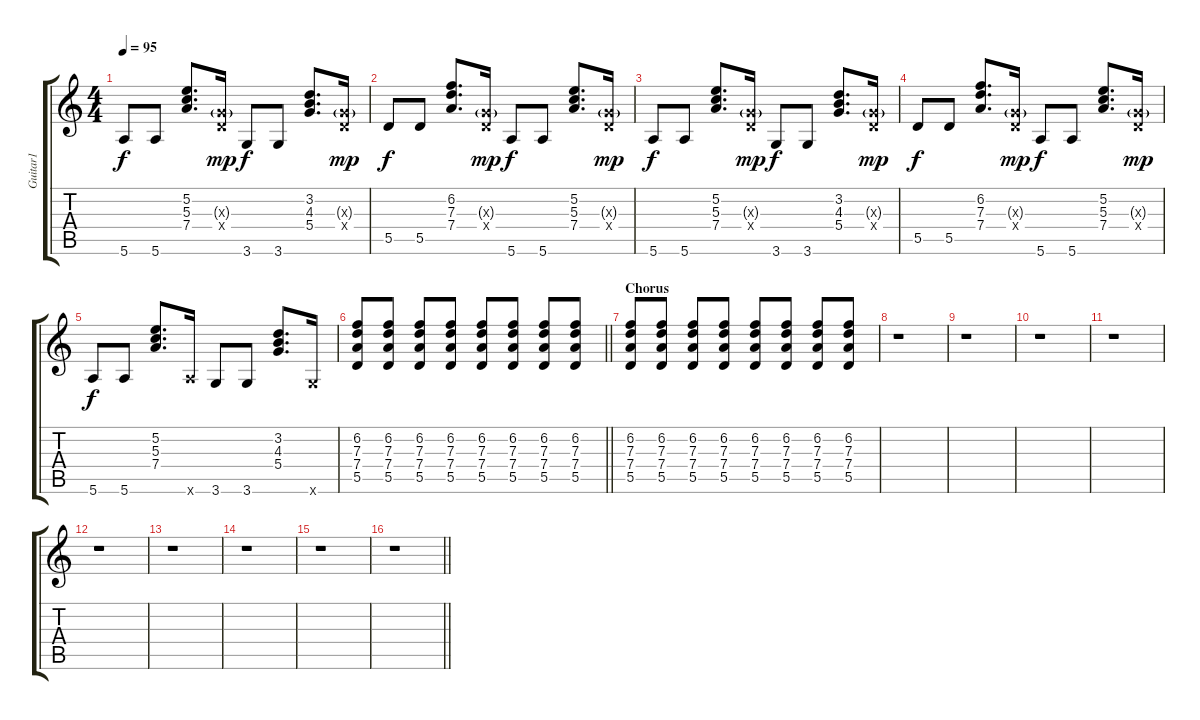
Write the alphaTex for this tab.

\track ("Guitar1" "Guitar1") {instrument electricguitarjazz}
\staff {score tabs}
\tuning (E4 B3 G3 D3 A2 E2) {hide}
\ts (4 4)
\tempo 95
\clef g2
\ks c
5.6.8{dy f} 5.6.8 (5.2 5.3 7.4).8{d} (0.3{g x} 0.4{x}).16{dy mp} 3.6.8{dy f} 3.6.8 (3.2 4.3 5.4).8{d} (0.3{g x} 0.4{x}).16{dy mp} |
5.5.8{dy f} 5.5.8 (6.2 7.3 7.4).8{d} (0.3{g x} 0.4{x}).16{dy mp} 5.6.8{dy f} 5.6.8 (5.2 5.3 7.4).8{d} (0.3{g x} 0.4{x}).16{dy mp} |
5.6.8{dy f} 5.6.8 (5.2 5.3 7.4).8{d} (0.3{g x} 0.4{x}).16{dy mp} 3.6.8{dy f} 3.6.8 (3.2 4.3 5.4).8{d} (0.3{g x} 0.4{x}).16{dy mp} |
5.5.8{dy f} 5.5.8 (6.2 7.3 7.4).8{d} (0.3{g x} 0.4{x}).16{dy mp} 5.6.8{dy f} 5.6.8 (5.2 5.3 7.4).8{d} (0.3{g x} 0.4{x}).16{dy mp} |
5.6.8{dy f} 5.6.8 (5.2 5.3 7.4).8{d} 5.6{x}.16 3.6.8 3.6.8 (3.2 4.3 5.4).8{d} 3.6{x}.16 |
\barLineRight lightlight
(6.2 7.3 7.4 5.5).8 (6.2 7.3 7.4 5.5).8 (6.2 7.3 7.4 5.5).8 (6.2 7.3 7.4 5.5).8 (6.2 7.3 7.4 5.5).8 (6.2 7.3 7.4 5.5).8 (6.2 7.3 7.4 5.5).8 (6.2 7.3 7.4 5.5).8 |
\section ("" "Chorus")
(6.2 7.3 7.4 5.5).8 (6.2 7.3 7.4 5.5).8 (6.2 7.3 7.4 5.5).8 (6.2 7.3 7.4 5.5).8 (6.2 7.3 7.4 5.5).8 (6.2 7.3 7.4 5.5).8 (6.2 7.3 7.4 5.5).8 (6.2 7.3 7.4 5.5).8 |
r.1 |
r.1 |
r.1 |
r.1 |
r.1 |
r.1 |
r.1 |
r.1 |
\barLineRight lightlight
r.1
